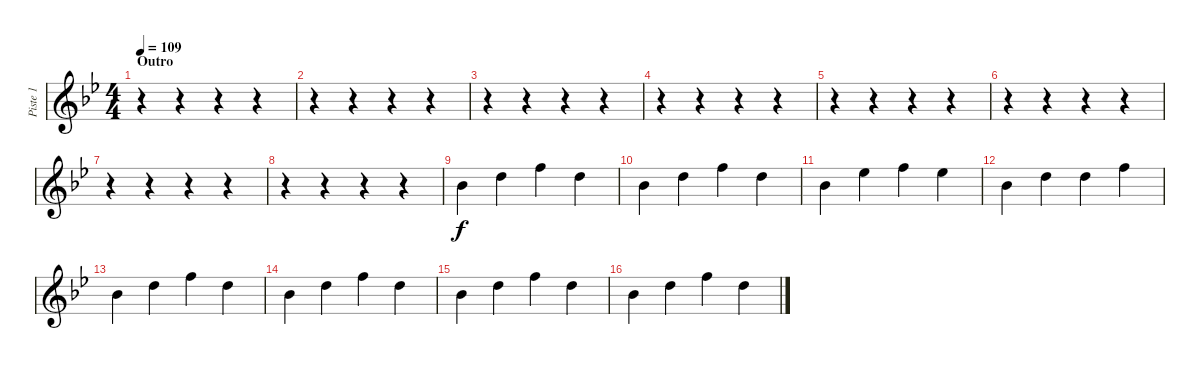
\track ("Piste 1" "Piste 1") {instrument lead6voice}
\staff {score}
\tuning (E4 B3 G3 D3 A2 E2) {hide}
\ts (4 4)
\section ("" "Outro")
\tempo 109
\clef g2
\ks bb
r.4{dy f} r.4 r.4 r.4 |
r.4 r.4 r.4 r.4 |
r.4 r.4 r.4 r.4 |
r.4 r.4 r.4 r.4 |
r.4 r.4 r.4 r.4 |
r.4 r.4 r.4 r.4 |
r.4 r.4 r.4 r.4 |
r.4 r.4 r.4 r.4 |
11.2.4 10.1.4 13.1.4 10.1.4 |
11.2.4 10.1.4 13.1.4 10.1.4 |
11.2.4 11.1.4 13.1.4 11.1.4 |
11.2.4 10.1.4 10.1.4 13.1.4 |
11.2.4 10.1.4 13.1.4 10.1.4 |
11.2.4 10.1.4 13.1.4 10.1.4 |
11.2.4 10.1.4 13.1.4 10.1.4 |
11.2.4 10.1.4 13.1.4 10.1.4
